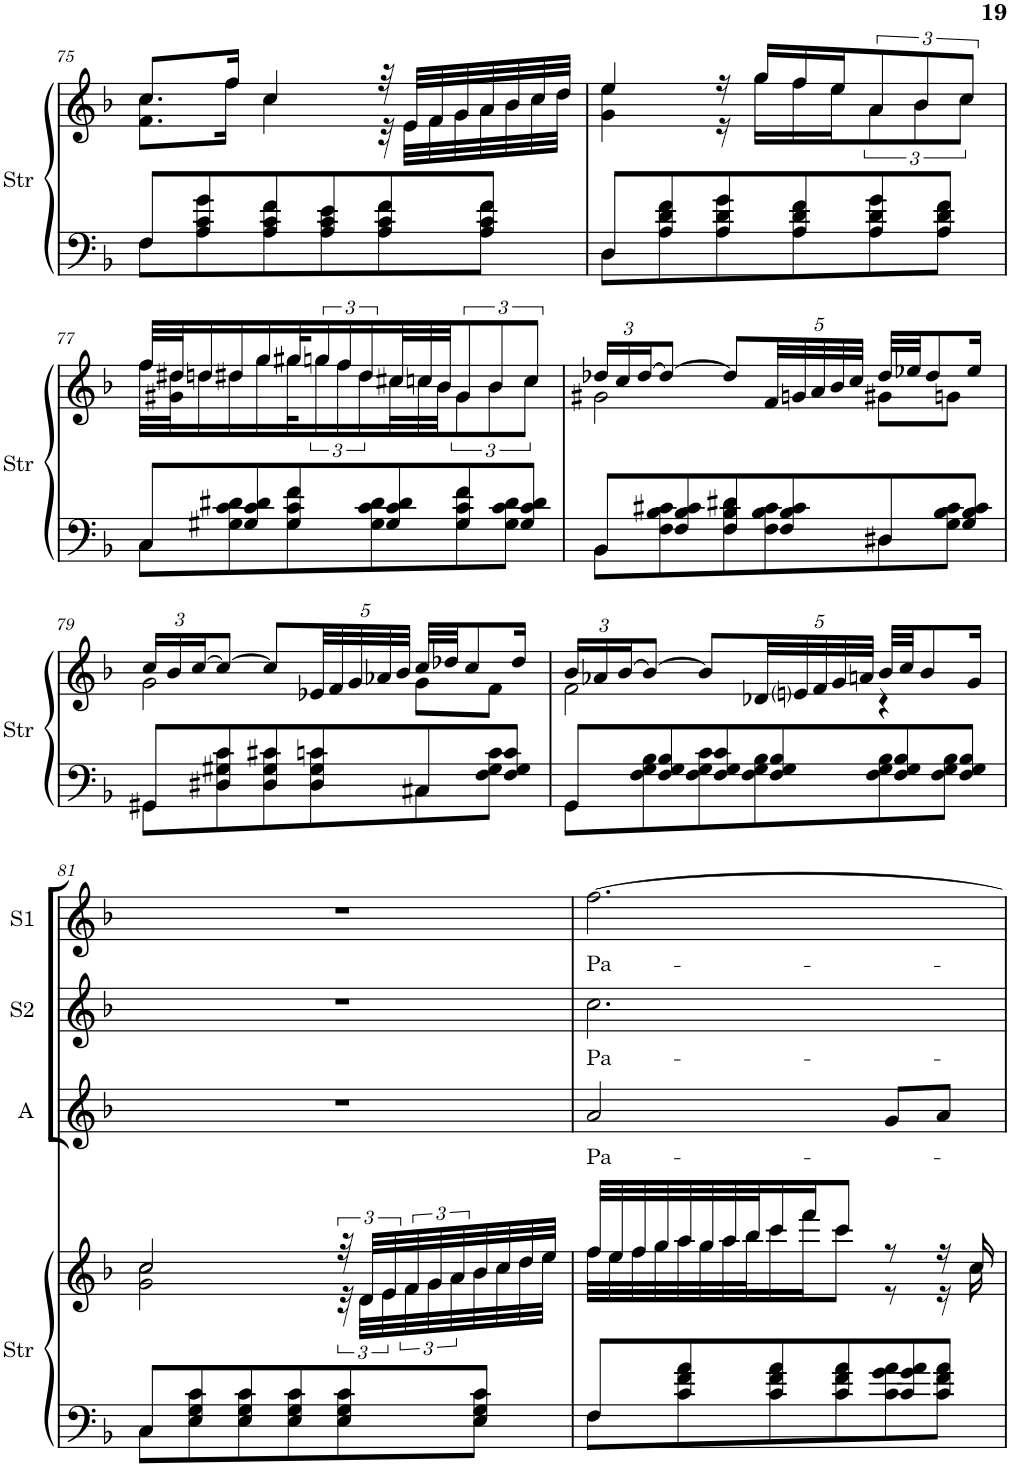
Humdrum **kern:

**kern	**kern	**kern	**kern	**kern	**text	**kern	**text	**kern	**text
*part6	*part6	*part5	*part4	*part3	*part3	*part2	*part2	*part1	*part1
*staff7	*staff6	*staff5	*staff4	*staff3	*staff3	*staff2	*staff2	*staff1	*staff1
*I"Strings	*	*I"Bass	*I"Tenor	*I"Alto	*	*I"Soprano 2	*	*I"Soprano 1	*
*I'Str	*	*I'B	*I'T	*I'A	*	*I'S2	*	*I'S1	*
!!LO:PB:g=z
*clefF4	*clefG2	*clefF4	*clefGv2	*clefG2	*	*clefG2	*	*clefG2	*
*k[b-]	*k[b-]	*k[b-]	*k[b-]	*k[b-]	*	*k[b-]	*	*k[b-]	*
*F:	*F:	*F:	*F:	*F:	*	*F:	*	*F:	*
*M3/4	*M3/4	*M3/4	*M3/4	*M3/4	*	*M3/4	*	*M3/4	*
=75	=75	=75	=75	=75	=75	=75	=75	=75	=75
*^	*^	*	*	*	*	*	*	*	*
8F/L	8F\L	8.cc/L	8.f\ 8.cc\L	2.r	2.r	2.r	.	2.r	.	2.r	.
8A/ 8c/ 8g/	8A\ 8c\ 8g\	.	.	.	.	.	.	.	.	.	.
.	.	16ff/Jk	16ff\Jk	.	.	.	.	.	.	.	.
8A/ 8c/ 8f/	8A\ 8c\ 8f\	4cc/	4cc\	.	.	.	.	.	.	.	.
8A/ 8c/ 8e/	8A\ 8c\ 8e\	.	.	.	.	.	.	.	.	.	.
8A/ 8c/ 8f/	8A\ 8c\ 8f\	32r	32r	.	.	.	.	.	.	.	.
.	.	32e/LLL	32e\LLL	.	.	.	.	.	.	.	.
.	.	32f/	32f\	.	.	.	.	.	.	.	.
.	.	32g/	32g\	.	.	.	.	.	.	.	.
8A/ 8c/ 8f/J	8A\ 8c\ 8f\J	32a/	32a\	.	.	.	.	.	.	.	.
.	.	32b-/	32b-\	.	.	.	.	.	.	.	.
.	.	32cc/	32cc\	.	.	.	.	.	.	.	.
.	.	32dd/JJJ	32dd\JJJ	.	.	.	.	.	.	.	.
=76	=76	=76	=76	=76	=76	=76	=76	=76	=76	=76	=76
8D/L	8D\L	4ee/	4g\ 4ee\	2.r	2.r	2.r	.	2.r	.	2.r	.
8A/ 8d/ 8f/	8A\ 8d\ 8f\	.	.	.	.	.	.	.	.	.	.
8A/ 8d/ 8g/	8A\ 8d\ 8g\	16r	16r	.	.	.	.	.	.	.	.
.	.	16gg/LL	16gg\LL	.	.	.	.	.	.	.	.
8A/ 8d/ 8f/	8A\ 8d\ 8f\	16ff/	16ff\	.	.	.	.	.	.	.	.
.	.	16ee/J	16ee\J	.	.	.	.	.	.	.	.
8A/ 8d/ 8g/	8A\ 8d\ 8g\	12a/	12a\	.	.	.	.	.	.	.	.
.	.	12b-/	12b-\	.	.	.	.	.	.	.	.
8A/ 8d/ 8f/J	8A\ 8d\ 8f\J	.	.	.	.	.	.	.	.	.	.
.	.	12cc/J	12cc\J	.	.	.	.	.	.	.	.
!!LO:LB:g=z
=77	=77	=77	=77	=77	=77	=77	=77	=77	=77	=77	=77
8C/L	8C\L	32ff/LLL	32ff\LLL	2.r	2.r	2.r	.	2.r	.	2.r	.
.	.	32dd#X/J	32g#X\ 32dd#\J	.	.	.	.	.	.	.	.
.	.	16ddn/	16dd\	.	.	.	.	.	.	.	.
8G#X/ 8c/ 8d#X/	8G#\ 8c\ 8d#\	16dd#X/	16dd#\	.	.	.	.	.	.	.	.
.	.	16gg/	16gg\	.	.	.	.	.	.	.	.
8G#/ 8c/ 8f/	8G#\ 8c\ 8f\	32gg#X/L	32gg#\L	.	.	.	.	.	.	.	.
.	.	24ggn/	24gg\	.	.	.	.	.	.	.	.
.	.	24ff/	24ff\	.	.	.	.	.	.	.	.
.	.	24dd#/	24dd#\	.	.	.	.	.	.	.	.
8G#/ 8c/ 8d#/	8G#\ 8c\ 8d#\	.	.	.	.	.	.	.	.	.	.
.	.	32cc#X/L	32cc#\L	.	.	.	.	.	.	.	.
.	.	32ccn/	32cc\	.	.	.	.	.	.	.	.
.	.	32b-/JJ	32b-\JJ	.	.	.	.	.	.	.	.
8G#/ 8c/ 8f/	8G#\ 8c\ 8f\	12g#/	12g#\	.	.	.	.	.	.	.	.
.	.	12b-/	12b-\	.	.	.	.	.	.	.	.
8G#/ 8c/ 8d#/J	8G#\ 8c\ 8d#\J	.	.	.	.	.	.	.	.	.	.
.	.	12cc/J	12cc\J	.	.	.	.	.	.	.	.
=78	=78	=78	=78	=78	=78	=78	=78	=78	=78	=78	=78
*	*	*	*	*	*clefGv2	*	*	*	*	*	*
*	*	*Xbrackettup	*	*	*	*	*	*	*	*	*
8BB-/L	8BB-\L	24dd-X/LL	2g#X\	2.r	2.r	2.r	.	2.r	.	2.r	.
.	.	24cc/	.	.	.	.	.	.	.	.	.
.	.	[24dd-/J	.	.	.	.	.	.	.	.	.
8F/ 8B-/ 8c#X/	8F\ 8B-\ 8c#\	8dd-/J_	.	.	.	.	.	.	.	.	.
8F/ 8B-/ 8d#X/	8F\ 8B-\ 8d#\	8dd-/L]	.	.	.	.	.	.	.	.	.
8F/ 8B-/ 8c#/	8F\ 8B-\ 8c#\	40f/LL	.	.	.	.	.	.	.	.	.
.	.	40gn/	.	.	.	.	.	.	.	.	.
.	.	40a/	.	.	.	.	.	.	.	.	.
.	.	40b-/	.	.	.	.	.	.	.	.	.
.	.	40cc/JJJ	.	.	.	.	.	.	.	.	.
8D#X/	8D#\	32dd-/LLL	8g#X\L	.	.	.	.	.	.	.	.
.	.	32ee-X/JJ	.	.	.	.	.	.	.	.	.
.	.	8dd-/	.	.	.	.	.	.	.	.	.
8G/ 8B-/ 8c#/J	8G\ 8B-\ 8c#\J	.	8gn\J	.	.	.	.	.	.	.	.
.	.	16ee-/Jk	.	.	.	.	.	.	.	.	.
!!LO:LB:g=z
=79	=79	=79	=79	=79	=79	=79	=79	=79	=79	=79	=79
8GG#X/L	8GG#\L	24cc/LL	2g\	2.r	2.r	2.r	.	2.r	.	2.r	.
.	.	24b-/	.	.	.	.	.	.	.	.	.
.	.	[24cc/J	.	.	.	.	.	.	.	.	.
8D#X/ 8G#X/ 8c/	8D#\ 8G#\ 8c\	8cc/J_	.	.	.	.	.	.	.	.	.
8D#/ 8G#/ 8c#X/	8D#\ 8G#\ 8c#\	8cc/L]	.	.	.	.	.	.	.	.	.
8D#/ 8G#/ 8cn/	8D#\ 8G#\ 8c\	40e-X/LL	.	.	.	.	.	.	.	.	.
.	.	40f/	.	.	.	.	.	.	.	.	.
.	.	40g/	.	.	.	.	.	.	.	.	.
.	.	40a-X/	.	.	.	.	.	.	.	.	.
.	.	40b-/JJJ	.	.	.	.	.	.	.	.	.
8C#X/	8C#\	32cc/LLL	8g\L	.	.	.	.	.	.	.	.
.	.	32dd-X/JJ	.	.	.	.	.	.	.	.	.
.	.	8cc/	.	.	.	.	.	.	.	.	.
8F/ 8G#/ 8c/J	8F\ 8G#\ 8c\J	.	8f\J	.	.	.	.	.	.	.	.
.	.	16dd-/Jk	.	.	.	.	.	.	.	.	.
=80	=80	=80	=80	=80	=80	=80	=80	=80	=80	=80	=80
8GG/L	8GG\L	24b-/LL	2f\	2.r	2.r	2.r	.	2.r	.	2.r	.
.	.	24a-X/	.	.	.	.	.	.	.	.	.
.	.	[24b-/J	.	.	.	.	.	.	.	.	.
8F/ 8G/ 8B-/	8F\ 8G\ 8B-\	8b-/J_	.	.	.	.	.	.	.	.	.
8F/ 8G/ 8c/	8F\ 8G\ 8c\	8b-/L]	.	.	.	.	.	.	.	.	.
8F/ 8G/ 8B-/	8F\ 8G\ 8B-\	40d-X/LL	.	.	.	.	.	.	.	.	.
.	.	40eni/	.	.	.	.	.	.	.	.	.
.	.	40f/	.	.	.	.	.	.	.	.	.
.	.	40g/	.	.	.	.	.	.	.	.	.
.	.	40an/JJJ	.	.	.	.	.	.	.	.	.
8F/ 8G/ 8B-/	8F\ 8G\ 8B-\	32b-/LLL	4r	.	.	.	.	.	.	.	.
.	.	32cc/JJ	.	.	.	.	.	.	.	.	.
.	.	8b-/	.	.	.	.	.	.	.	.	.
8F/ 8G/ 8B-/J	8F\ 8G\ 8B-\J	.	.	.	.	.	.	.	.	.	.
.	.	16g/Jk	.	.	.	.	.	.	.	.	.
!!LO:LB:g=z
=81	=81	=81	=81	=81	=81	=81	=81	=81	=81	=81	=81
*	*	*	*	*	*clefGv2	*	*	*	*	*	*
8C/L	8C\L	2cc/	2g\ 2cc\	2.r	2.r	2.r	.	2.r	.	2.r	.
8E/ 8G/ 8c/	8E\ 8G\ 8c\	.	.	.	.	.	.	.	.	.	.
8E/ 8G/ 8c/	8E\ 8G\ 8c\	.	.	.	.	.	.	.	.	.	.
8E/ 8G/ 8c/	8E\ 8G\ 8c\	.	.	.	.	.	.	.	.	.	.
*	*	*brackettup	*	*	*	*	*	*	*	*	*
8E/ 8G/ 8c/	8E\ 8G\ 8c\	48r	48r	.	.	.	.	.	.	.	.
.	.	48d/LLL	48d\LLL	.	.	.	.	.	.	.	.
.	.	48e/	48e\	.	.	.	.	.	.	.	.
.	.	48f/	48f\	.	.	.	.	.	.	.	.
.	.	48g/	48g\	.	.	.	.	.	.	.	.
.	.	48a/	48a\	.	.	.	.	.	.	.	.
8E/ 8G/ 8c/J	8E\ 8G\ 8c\J	32b-/	32b-\	.	.	.	.	.	.	.	.
.	.	32cc/	32cc\	.	.	.	.	.	.	.	.
.	.	32dd/	32dd\	.	.	.	.	.	.	.	.
.	.	32ee/JJJ	32ee\JJJ	.	.	.	.	.	.	.	.
=82	=82	=82	=82	=82	=82	=82	=82	=82	=82	=82	=82
!	!	!	!	!	!	!	!LO:LY:b	!	!LO:LY:b	!	!LO:LY:b
8F/L	8F\L	32ff/LLL	32ff\LLL	2.r	2.r	2a/	Pa-	2.cc\	Pa-	[2.ff\	Pa-
.	.	32ee/	32ee\	.	.	.	.	.	.	.	.
.	.	32ff/	32ff\	.	.	.	.	.	.	.	.
.	.	32gg/	32gg\	.	.	.	.	.	.	.	.
8c/ 8f/ 8a/	8c\ 8f\ 8a\	32aa/	32aa\	.	.	.	.	.	.	.	.
.	.	32gg/	32gg\	.	.	.	.	.	.	.	.
.	.	32aa/	32aa\	.	.	.	.	.	.	.	.
.	.	32bb-/J	32bb-\J	.	.	.	.	.	.	.	.
8c/ 8f/ 8a/	8c\ 8f\ 8a\	16ccc/	16ccc\	.	.	.	.	.	.	.	.
.	.	16fff/J	16fff\J	.	.	.	.	.	.	.	.
8c/ 8f/ 8a/	8c\ 8f\ 8a\	8ccc/J	8ccc\J	.	.	.	.	.	.	.	.
8c/ 8g/ 8a/	8c\ 8g\ 8a\	8r	8r	.	.	8g/L	.	.	.	.	.
8c/ 8f/ 8a/J	8c\ 8f\ 8a\J	16r	16r	.	.	8a/J	.	.	.	.	.
.	.	16cc/	16cc\	.	.	.	.	.	.	.	.
*v	*v	*	*	*	*	*	*	*	*	*	*
*	*v	*v	*	*	*	*	*	*	*	*
=	=	=	=	=	=	=	=	=	=
*-	*-	*-	*-	*-	*-	*-	*-	*-	*-
